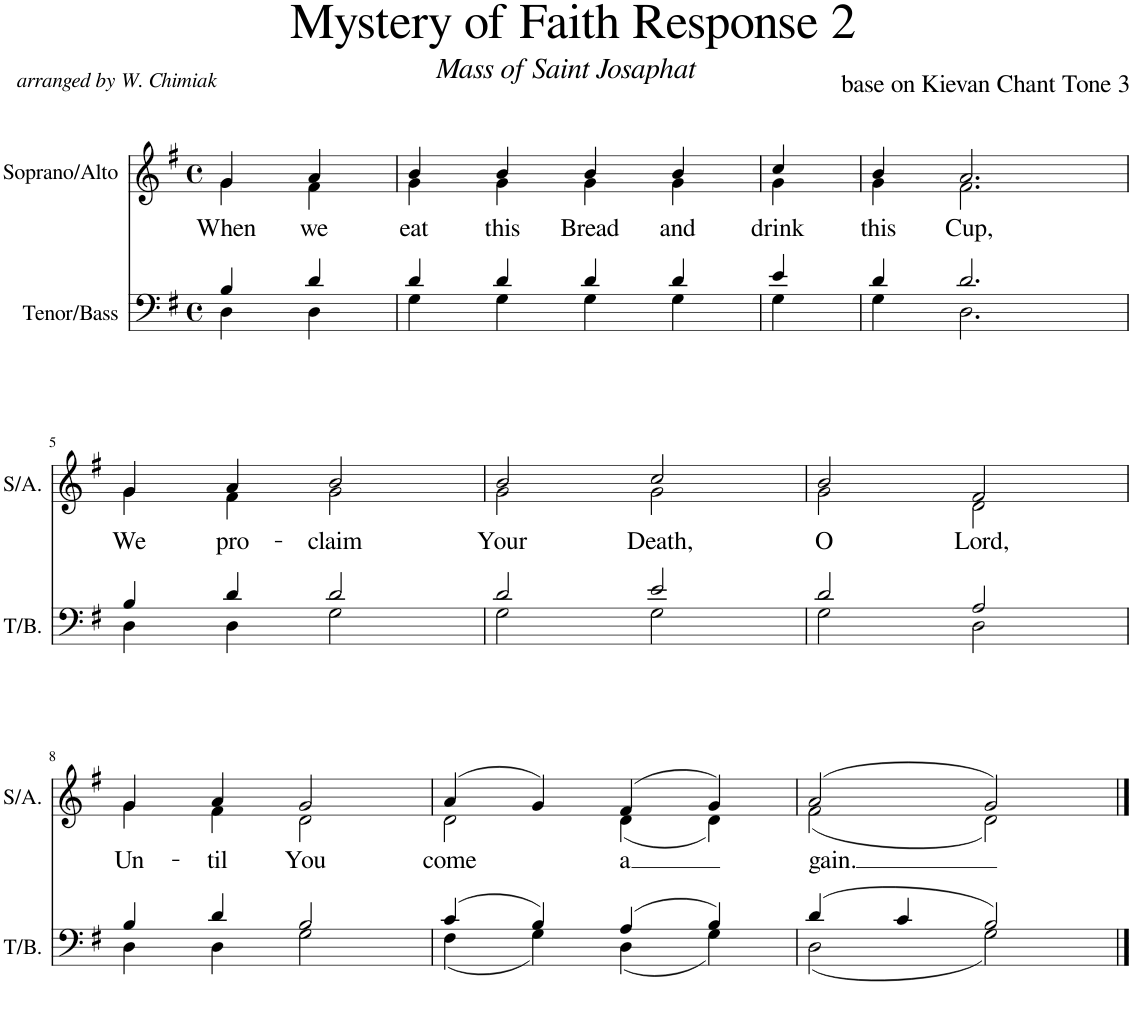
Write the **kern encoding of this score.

**kern	**kern	**text
*part2	*part1	*part1
*staff2	*staff1	*staff1
*I"Tenor/Bass	*I"Soprano/Alto	*
*I'T/B.	*I'S/A.	*
*clefF4	*clefG2	*
*k[f#]	*k[f#]	*
*M4/4	*M4/4	*
*met(c)	*met(c)	*
=1	=1	=1
*^	*^	*
!	!	!	!	!LO:LY:b
4B/	4D\	4g/	4g\	When
!	!	!	!	!LO:LY:b
4d/	4D\	4a/	4f#\	we
=2	=2	=2	=2	=2
!	!	!	!	!LO:LY:b
4d/	4G\	4b/	4g\	eat
!	!	!	!	!LO:LY:b
4d/	4G\	4b/	4g\	this
!	!	!	!	!LO:LY:b
4d/	4G\	4b/	4g\	Bread
!	!	!	!	!LO:LY:b
4d/	4G\	4b/	4g\	and
=3	=3	=3	=3	=3
!	!	!	!	!LO:LY:b
4e/	4G\	4cc/	4g\	drink
=4	=4	=4	=4	=4
!	!	!	!	!LO:LY:b
4d/	4G\	4b/	4g\	this
!	!	!	!	!LO:LY:b
2.d/	2.D\	2.a/	2.f#\	Cup,
!!LO:LB:g=z	!!
=5	=5	=5	=5	=5
!	!	!	!	!LO:LY:b
4B/	4D\	4g/	4g\	-We
!	!	!	!	!LO:LY:b
4d/	4D\	4a/	4f#\	pro-
!	!	!	!	!LO:LY:b
2d/	2G\	2b/	2g\	-claim
=6	=6	=6	=6	=6
!	!	!	!	!LO:LY:b
2d/	2G\	2b/	2g\	Your
!	!	!	!	!LO:LY:b
2e/	2G\	2cc/	2g\	Death,
=7	=7	=7	=7	=7
!	!	!	!	!LO:LY:b
2d/	2G\	2b/	2g\	O
!	!	!	!	!LO:LY:b
2A/	2D\	2f#/	2d\	Lord,
!!LO:LB:g=z	!!
=8	=8	=8	=8	=8
!	!	!	!	!LO:LY:b
4B/	4D\	4g/	4g\	-Un-
!	!	!	!	!LO:LY:b
4d/	4D\	4a/	4f#\	-til
!	!	!	!	!LO:LY:b
2B/	2G\	2g/	2d\	You
=9	=9	=9	=9	=9
!	!	!	!	!LO:LY:b
(4c/	(4F#\	(4a/	2d\	come
4B/)	4G\)	4g/)	.	.
!	!	!	!	!LO:LY:b
(4A/	(4D\	(4f#/	(4d\	-a
4B/)	4G\)	4g/)	4d\)	.
=10	=10	=10	=10	=10
!	!	!	!	!LO:LY:b
(4d/	(2D\	(2a/	(2f#\	gain.
4c/	.	.	.	.
2B/)	2G\)	2g/)	2d\)	.
*v	*v	*	*	*
*	*v	*v	*
==	==	==
*-	*-	*-
